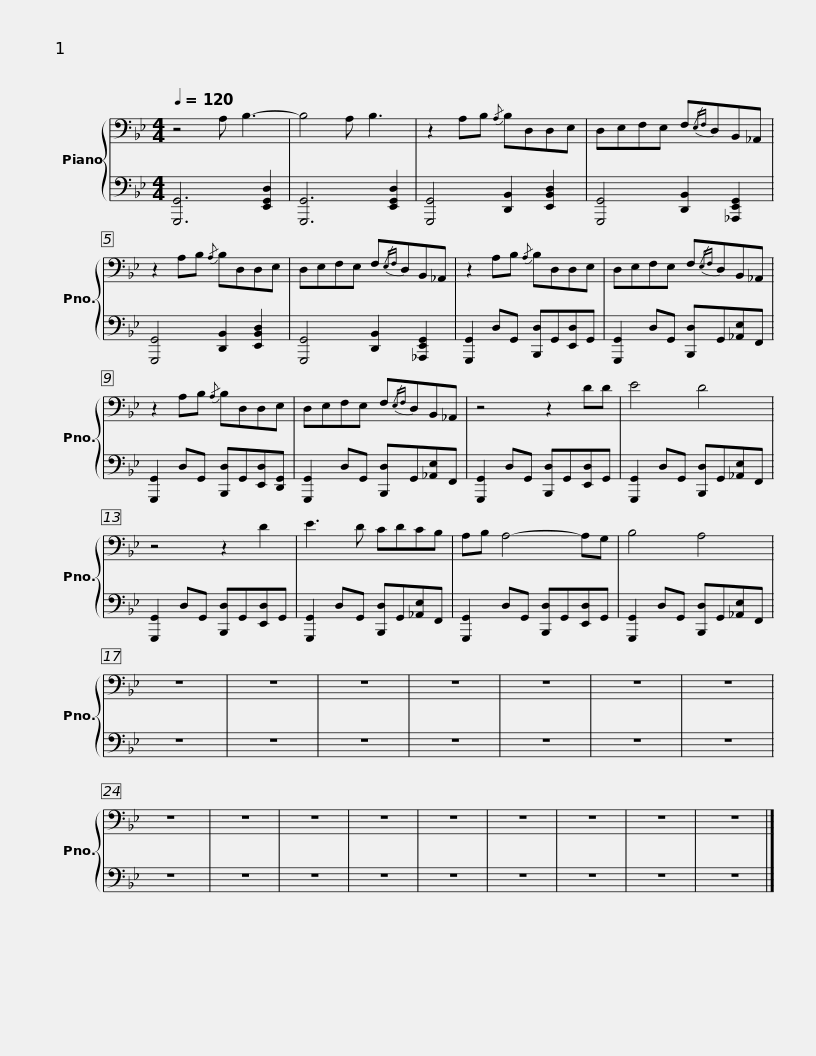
X:1
%%score { 1 | 2 }
L:1/8
Q:1/4=120
M:4/4
I:linebreak $
K:Bb
V:1 bass
V:2 bass
V:1
 z4 A, B,3- | B,4 A, B,3 | z2 A,B,{/A,} B,D,D,E, | D,E,F,E, F,{/E,F,}D,B,,_A,, | z2 A,B,{/A,} B,D,D,E, |$ %5
 D,E,F,E, F,{/E,F,}D,B,,_A,, | z2 A,B,{/A,} B,D,D,E, | D,E,F,E, F,{/E,F,}D,B,,_A,, | z2 A,B,{/A,} B,D,D,E, |$ D,E,F,E, F,{/E,F,}D,B,,_A,, | %10
 z4 z2 DD | E4 D4 | z4 z2 D2 | E3 D CDCB, |$ A,B, A,4- A,G, | %15
 B,4 A,4 | z8 | z8 | z8 | z8 | %20
 z8 | z8 | z8 | z8 | z8 | %25
 z8 | z8 | z8 |$ z8 | z8 | %30
 z8 | z8 |] %32
V:2
 [G,,,G,,]6 [E,,G,,D,]2 | [G,,,G,,]6 [E,,G,,D,]2 | [G,,,G,,]4 [D,,B,,]2 [E,,B,,D,]2 | [G,,,G,,]4 [D,,B,,]2 [_A,,,E,,G,,]2 | [G,,,G,,]4 [D,,B,,]2 [E,,B,,D,]2 |$ %5
 [G,,,G,,]4 [D,,B,,]2 [_A,,,E,,G,,]2 | [G,,,G,,]2 D,G,, [B,,,D,]G,,[E,,D,]G,, | [G,,,G,,]2 D,G,, [B,,,D,]G,,[_A,,E,]F,, | [G,,,G,,]2 D,G,, [B,,,D,]G,,[E,,D,][D,,G,,] |$ [G,,,G,,]2 D,G,, [B,,,D,]G,,[_A,,E,]F,, | %10
 [G,,,G,,]2 D,G,, [B,,,D,]G,,[E,,D,]G,, | [G,,,G,,]2 D,G,, [B,,,D,]G,,[_A,,E,]F,, | [G,,,G,,]2 D,G,, [B,,,D,]G,,[E,,D,]G,, | [G,,,G,,]2 D,G,, [B,,,D,]G,,[_A,,E,]F,, |$ [G,,,G,,]2 D,G,, [B,,,D,]G,,[E,,D,]G,, | %15
 [G,,,G,,]2 D,G,, [B,,,D,]G,,[_A,,E,]F,, | z8 | z8 | z8 | z8 | %20
 z8 | z8 | z8 | z8 | z8 | %25
 z8 | z8 | z8 |$ z8 | z8 | %30
 z8 | z8 |] %32
